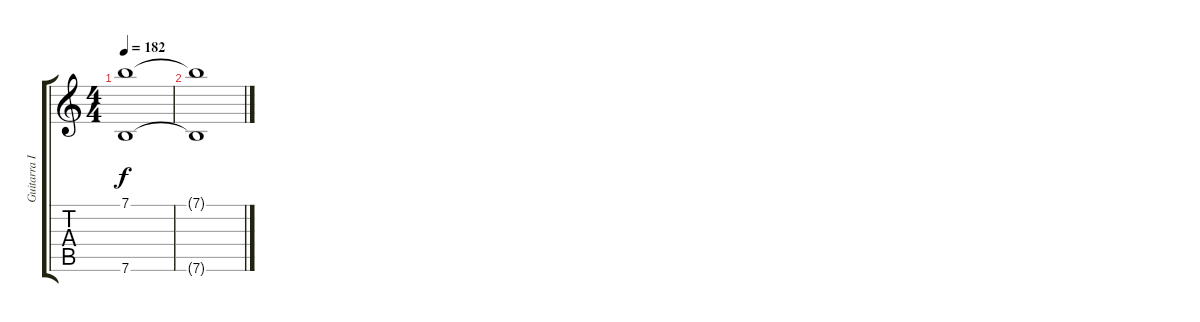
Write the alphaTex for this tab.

\track ("Guitarra I" "Guitarra I") {instrument overdrivenguitar}
\staff {score tabs}
\tuning (E4 B3 G3 D3 A2 E2) {hide}
\ts (4 4)
\tempo 182
\clef g2
\ks c
(7.1 7.6).1{dy f volume 13} |
(7.1{t} 7.6{t}).1
